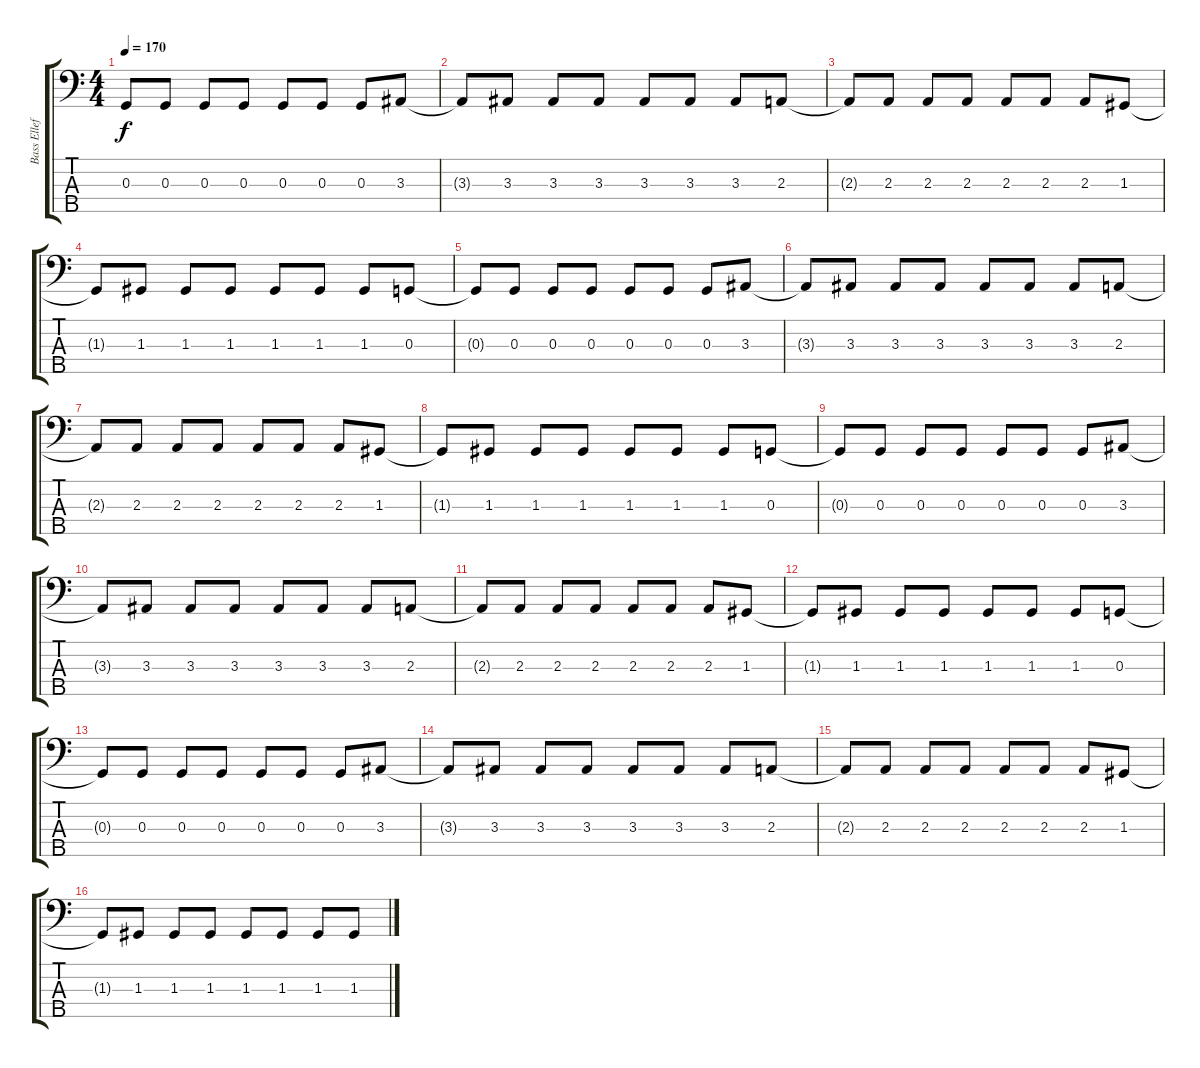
\track ("Bass Ellefson" "Bass Ellef") {instrument electricbasspick}
\staff {score tabs}
\tuning (F2 C2 G1 D1 A0) {hide}
\ts (4 4)
\tempo 170
\clef f4
\ks c
0.3{t}.8{dy f} 0.3.8 0.3.8 0.3.8 0.3.8 0.3.8 0.3.8 3.3.8 |
3.3{t}.8 3.3.8 3.3.8 3.3.8 3.3.8 3.3.8 3.3.8 2.3.8 |
2.3{t}.8 2.3.8 2.3.8 2.3.8 2.3.8 2.3.8 2.3.8 1.3.8 |
1.3{t}.8 1.3.8 1.3.8 1.3.8 1.3.8 1.3.8 1.3.8 0.3.8 |
0.3{t}.8 0.3.8 0.3.8 0.3.8 0.3.8 0.3.8 0.3.8 3.3.8 |
3.3{t}.8 3.3.8 3.3.8 3.3.8 3.3.8 3.3.8 3.3.8 2.3.8 |
2.3{t}.8 2.3.8 2.3.8 2.3.8 2.3.8 2.3.8 2.3.8 1.3.8 |
1.3{t}.8 1.3.8 1.3.8 1.3.8 1.3.8 1.3.8 1.3.8 0.3.8 |
0.3{t}.8 0.3.8 0.3.8 0.3.8 0.3.8 0.3.8 0.3.8 3.3.8 |
3.3{t}.8 3.3.8 3.3.8 3.3.8 3.3.8 3.3.8 3.3.8 2.3.8 |
2.3{t}.8 2.3.8 2.3.8 2.3.8 2.3.8 2.3.8 2.3.8 1.3.8 |
1.3{t}.8 1.3.8 1.3.8 1.3.8 1.3.8 1.3.8 1.3.8 0.3.8 |
0.3{t}.8 0.3.8 0.3.8 0.3.8 0.3.8 0.3.8 0.3.8 3.3.8 |
3.3{t}.8 3.3.8 3.3.8 3.3.8 3.3.8 3.3.8 3.3.8 2.3.8 |
2.3{t}.8 2.3.8 2.3.8 2.3.8 2.3.8 2.3.8 2.3.8 1.3.8 |
1.3{t}.8 1.3.8 1.3.8 1.3.8 1.3.8 1.3.8 1.3.8 1.3.8
